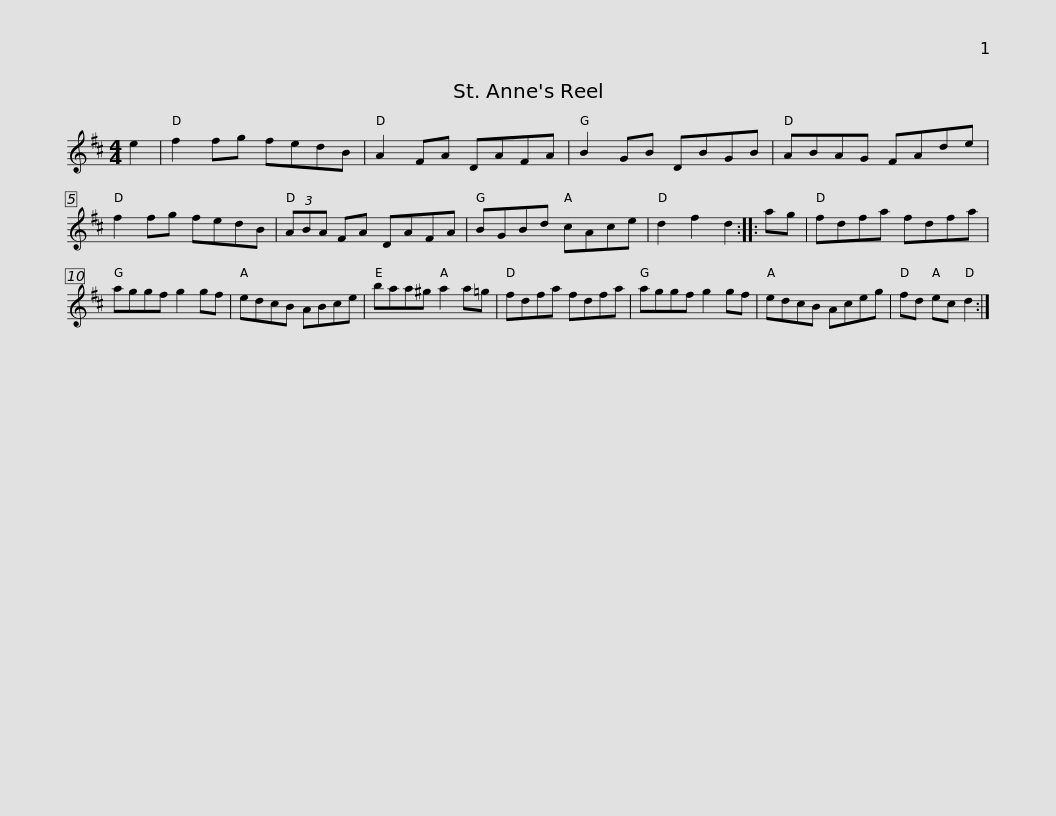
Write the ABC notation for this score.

X:1
L:1/8
M:4/4
I:linebreak $
K:D
V:1 treble
V:1
 e2 | f2 fg fedB | A2 FA DAFA | B2 GB DBGB | ABAG FAde | %5
 f2 fg fedB |$ (3ABA FA DAFA | BGBd cAce | d2 f2 d2 :: ag | %10
 fdfa fdfa | aggf g2 gf |$ edcB ABce | baa^g a2 a=g | fdfa fdfa | %15
 aggf g2 gf | edcB Aceg |$ fd ec d2 :| %18
